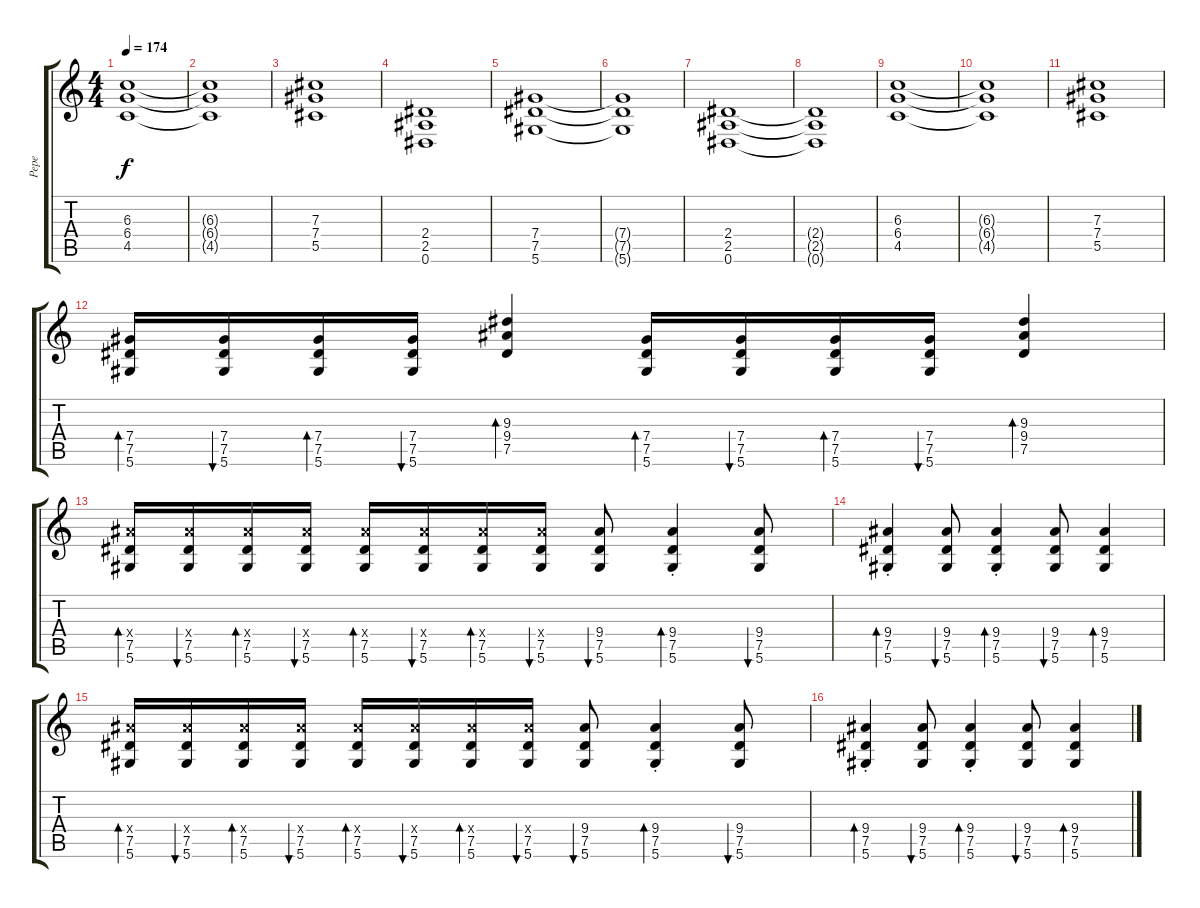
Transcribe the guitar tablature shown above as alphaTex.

\track ("Pepe" "Pepe") {instrument distortionguitar}
\staff {score tabs}
\tuning (Eb4 Bb3 Gb3 Db3 Ab2 Eb2) {hide}
\ts (4 4)
\tempo 174
\clef g2
\ks c
(6.3 6.4 4.5).1{dy f} |
(6.3{t} 6.4{t} 4.5{t}).1 |
(7.3 7.4 5.5).1 |
(2.4 2.5 0.6).1 |
(7.4 7.5 5.6).1 |
(7.4{t} 7.5{t} 5.6{t}).1 |
(2.4 2.5 0.6).1 |
(2.4{t} 2.5{t} 0.6{t}).1 |
(6.3 6.4 4.5).1 |
(6.3{t} 6.4{t} 4.5{t}).1 |
(7.3 7.4 5.5).1 |
(7.4 7.5 5.6).16{bd 60} (7.4 7.5 5.6).16{bu 60} (7.4 7.5 5.6).16{bd 60} (7.4 7.5 5.6).16{bu 60} (9.3 9.4 7.5).4{bd 60} (7.4 7.5 5.6).16{bd 60} (7.4 7.5 5.6).16{bu 60} (7.4 7.5 5.6).16{bd 60} (7.4 7.5 5.6).16{bu 60} (9.3 9.4 7.5).4{bd 60} |
(9.4{x} 7.5 5.6).16{bd 60} (9.4{x} 7.5 5.6).16{bu 60} (9.4{x} 7.5 5.6).16{bd 60} (9.4{x} 7.5 5.6).16{bu 60} (9.4{x} 7.5 5.6).16{bd 60} (9.4{x} 7.5 5.6).16{bu 60} (9.4{x} 7.5 5.6).16{bd 60} (9.4{x} 7.5 5.6).16{bu 60} (9.4 7.5 5.6).8{bu 60} (9.4{st} 7.5{st} 5.6{st}).4{bd 60} (9.4 7.5 5.6).8{bu 60} |
(9.4{st} 7.5{st} 5.6{st}).4{bd 60} (9.4 7.5 5.6).8{bu 60} (9.4{st} 7.5{st} 5.6{st}).4{bd 60} (9.4 7.5 5.6).8{bu 60} (9.4 7.5 5.6).4{bd 60} |
(9.4{x} 7.5 5.6).16{bd 60} (9.4{x} 7.5 5.6).16{bu 60} (9.4{x} 7.5 5.6).16{bd 60} (9.4{x} 7.5 5.6).16{bu 60} (9.4{x} 7.5 5.6).16{bd 60} (9.4{x} 7.5 5.6).16{bu 60} (9.4{x} 7.5 5.6).16{bd 60} (9.4{x} 7.5 5.6).16{bu 60} (9.4 7.5 5.6).8{bu 60} (9.4{st} 7.5{st} 5.6{st}).4{bd 60} (9.4 7.5 5.6).8{bu 60} |
(9.4{st} 7.5{st} 5.6{st}).4{bd 60} (9.4 7.5 5.6).8{bu 60} (9.4{st} 7.5{st} 5.6{st}).4{bd 60} (9.4 7.5 5.6).8{bu 60} (9.4 7.5 5.6).4{bd 60}
